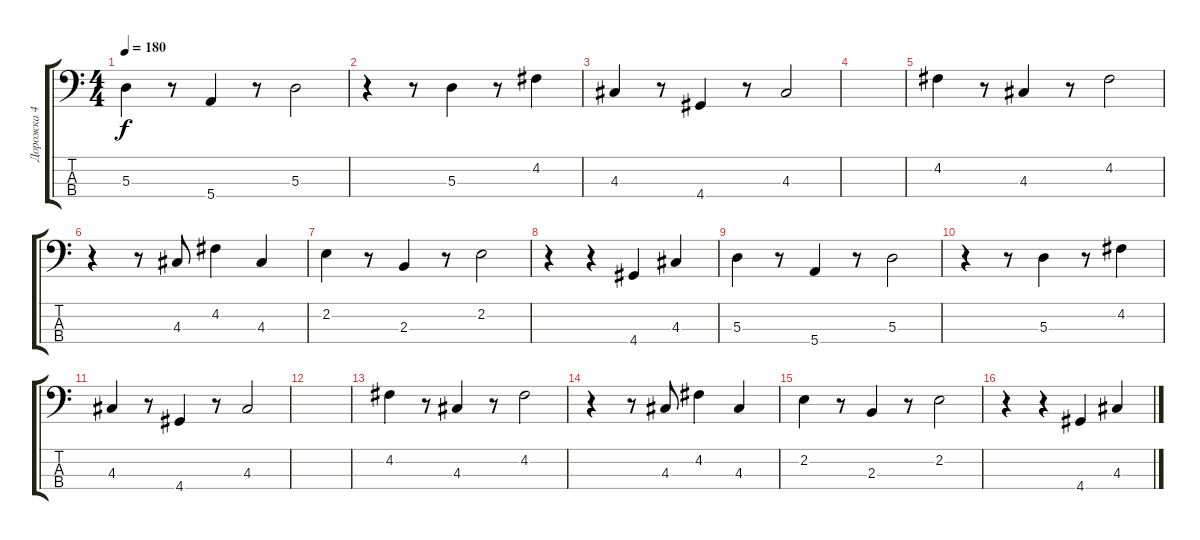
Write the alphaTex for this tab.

\track ("Дорожка 4" "Дорожка 4") {instrument electricbassfinger}
\staff {score tabs}
\tuning (G2 D2 A1 E1) {hide}
\ts (4 4)
\tempo 180
\clef f4
\ks c
5.3.4{dy f} r.8 5.4.4 r.8 5.3.2 |
r.4 r.8 5.3.4 r.8 4.2.4 |
4.3.4 r.8 4.4.4 r.8 4.3.2 |
|
4.2.4 r.8 4.3.4 r.8 4.2.2 |
r.4 r.8 4.3.8 4.2.4 4.3.4 |
2.2.4 r.8 2.3.4 r.8 2.2.2 |
r.4 r.4 4.4.4 4.3.4 |
5.3.4 r.8 5.4.4 r.8 5.3.2 |
r.4 r.8 5.3.4 r.8 4.2.4 |
4.3.4 r.8 4.4.4 r.8 4.3.2 |
|
4.2.4 r.8 4.3.4 r.8 4.2.2 |
r.4 r.8 4.3.8 4.2.4 4.3.4 |
2.2.4 r.8 2.3.4 r.8 2.2.2 |
r.4 r.4 4.4.4 4.3.4
